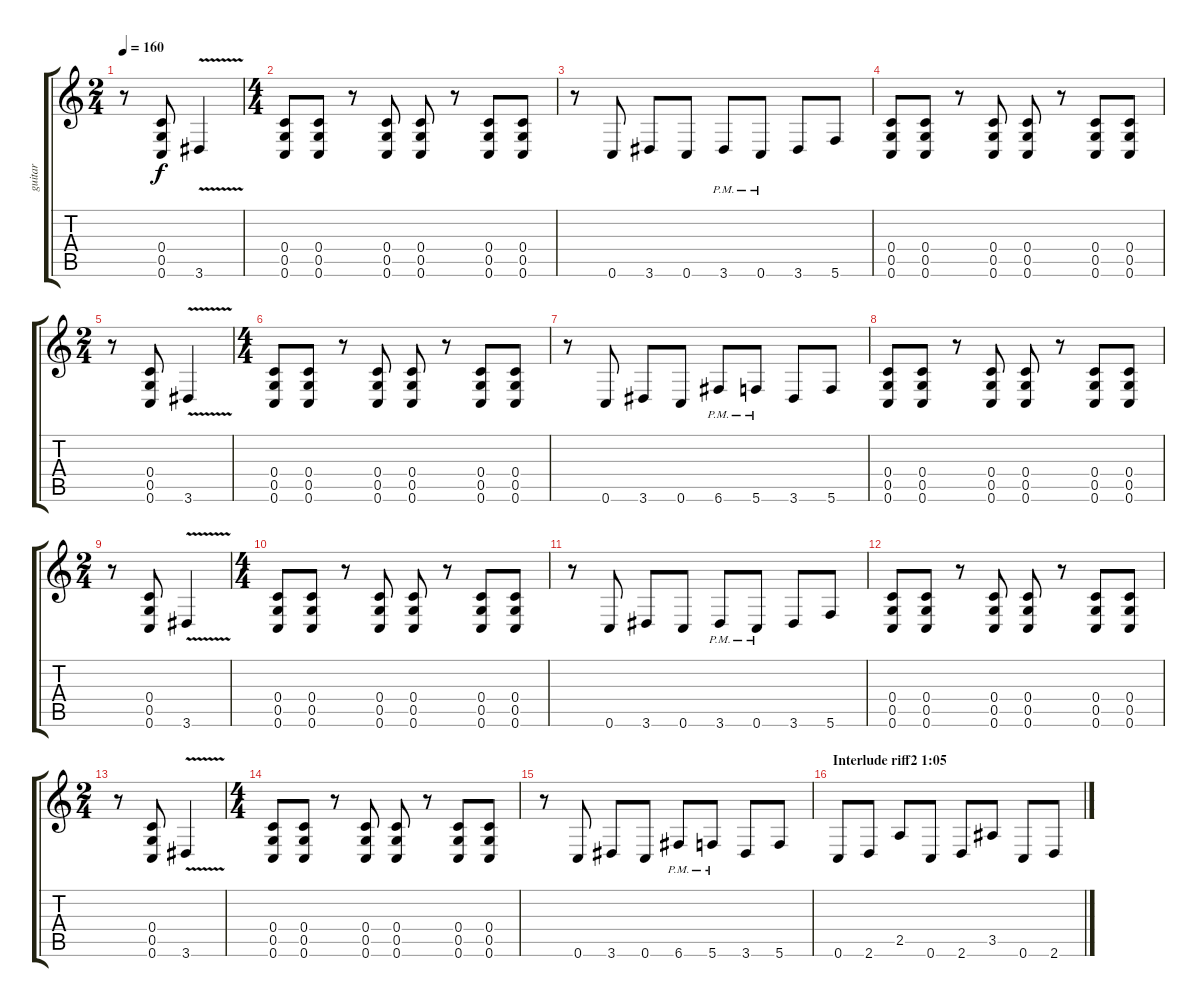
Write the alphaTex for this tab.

\track ("guitar" "guitar") {instrument distortionguitar}
\staff {score tabs}
\tuning (D4 A3 F3 C3 G2 C2) {hide}
\ts (2 4)
\tempo 160
\clef g2
\ks c
r.8{dy f} (0.4 0.5 0.6).8 3.6{v}.4 |
\ts (4 4)
(0.4 0.5 0.6).8 (0.4 0.5 0.6).8 r.8 (0.4 0.5 0.6).8 (0.4 0.5 0.6).8 r.8 (0.4 0.5 0.6).8 (0.4 0.5 0.6).8 |
r.8 0.6.8 3.6.8 0.6.8 3.6{pm}.8 0.6{pm}.8 3.6.8 5.6.8 |
(0.4 0.5 0.6).8 (0.4 0.5 0.6).8 r.8 (0.4 0.5 0.6).8 (0.4 0.5 0.6).8 r.8 (0.4 0.5 0.6).8 (0.4 0.5 0.6).8 |
\ts (2 4)
r.8 (0.4 0.5 0.6).8 3.6{v}.4 |
\ts (4 4)
(0.4 0.5 0.6).8 (0.4 0.5 0.6).8 r.8 (0.4 0.5 0.6).8 (0.4 0.5 0.6).8 r.8 (0.4 0.5 0.6).8 (0.4 0.5 0.6).8 |
r.8 0.6.8 3.6.8 0.6.8 6.6{pm}.8 5.6{pm}.8 3.6.8 5.6.8 |
(0.4 0.5 0.6).8 (0.4 0.5 0.6).8 r.8 (0.4 0.5 0.6).8 (0.4 0.5 0.6).8 r.8 (0.4 0.5 0.6).8 (0.4 0.5 0.6).8 |
\ts (2 4)
r.8 (0.4 0.5 0.6).8 3.6{v}.4 |
\ts (4 4)
(0.4 0.5 0.6).8 (0.4 0.5 0.6).8 r.8 (0.4 0.5 0.6).8 (0.4 0.5 0.6).8 r.8 (0.4 0.5 0.6).8 (0.4 0.5 0.6).8 |
r.8 0.6.8 3.6.8 0.6.8 3.6{pm}.8 0.6{pm}.8 3.6.8 5.6.8 |
(0.4 0.5 0.6).8 (0.4 0.5 0.6).8 r.8 (0.4 0.5 0.6).8 (0.4 0.5 0.6).8 r.8 (0.4 0.5 0.6).8 (0.4 0.5 0.6).8 |
\ts (2 4)
r.8 (0.4 0.5 0.6).8 3.6{v}.4 |
\ts (4 4)
(0.4 0.5 0.6).8 (0.4 0.5 0.6).8 r.8 (0.4 0.5 0.6).8 (0.4 0.5 0.6).8 r.8 (0.4 0.5 0.6).8 (0.4 0.5 0.6).8 |
r.8 0.6.8 3.6.8 0.6.8 6.6{pm}.8 5.6{pm}.8 3.6.8 5.6.8 |
\section ("" "Interlude riff2 1:05")
0.6.8 2.6.8 2.5.8 0.6.8 2.6.8 3.5.8 0.6.8 2.6.8
